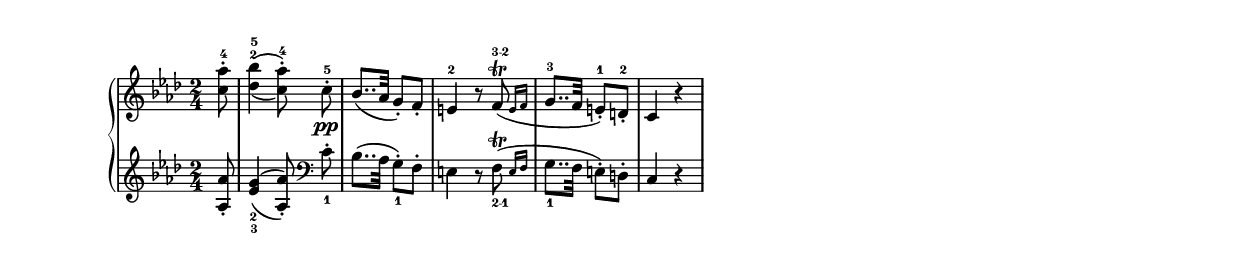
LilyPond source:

% DO NOT EDIT this file manually; it is automatically
% generated from Documentation/snippets/new
% Make any changes in Documentation/snippets/new/
% and then run scripts/auxiliar/makelsr.py
%
% This file is in the public domain.
%% Note: this file works from version 2.13.36
\version "2.14.0"
\include "english.ly"
#(set-global-staff-size 15)
\paper {
  ragged-right = ##t
  line-width = 17\cm
  indent = 0\cm
}


\header {
  lsrtags = "headwords"
  texidoc = ""
  doctitle = "headword"
} % begin verbatim


% NR 1.7 Editorial annotations

% Beethoven, Op. 31, No. 3
% Piano sonata 18, Movt II, Scherzo
% Measures 9 - 14

\new PianoStaff <<

  % RH Staff
  \new Staff {
    \clef treble
    \key af \major
    \time 2/4
    \set Staff.fingeringOrientations = #'(up)
    \set Score.currentBarNumber = #9
    \partial 8
    <af''-4 c''>8 \staccato
    |
    \set doubleSlurs = ##t
    <bf''-5 df''-2>4 (
    <af''-4 c''>8 \staccato )
    \noBeam
    c''8-5 \staccato \pp
    |
    \set doubleSlurs = ##f
    bf'8.. (
    af'32
    g'8 ) \staccato
    f'8 \staccato
    |
    e'4-2
    r8
    \once \override Script #'script-priority = #-100
    \afterGrace
    f'8 ( \trill ^ \markup { \finger "3-2" }
    { e'16 [ f'16 ] }
    |
    g'8..-3
    f'32
    e'8-1 ) \staccato
    d'8-2 \staccato
    |
    c'4
    r4
  }

  % LH Staff
  \new Staff {
    \key af \major
    \clef treble
    \override Fingering #'direction = #down
    \set Staff.fingeringOrientations = #'(down)
    \partial 8
    <af' af>8 \staccato
    \set doubleSlurs = ##t
    <g'-2 ef'-3>4 (
    <af' af>8 ) \staccato
    \noBeam
    \clef bass
    c'8-1 \staccato
    |
    \set doubleSlurs = ##f
    bf8.. (
    af32
    g8-1 ) \staccato
    f8 \staccato
    |
    e4
    r8
    \afterGrace
    f8 ( \trill _ \markup { \finger "2-1" }
    { e16 [ f16 ] }
    |
    g8..-1
    f32
    e8 ) \staccato
    d8 \staccato
    |
    c4
    r4
  }

>>
